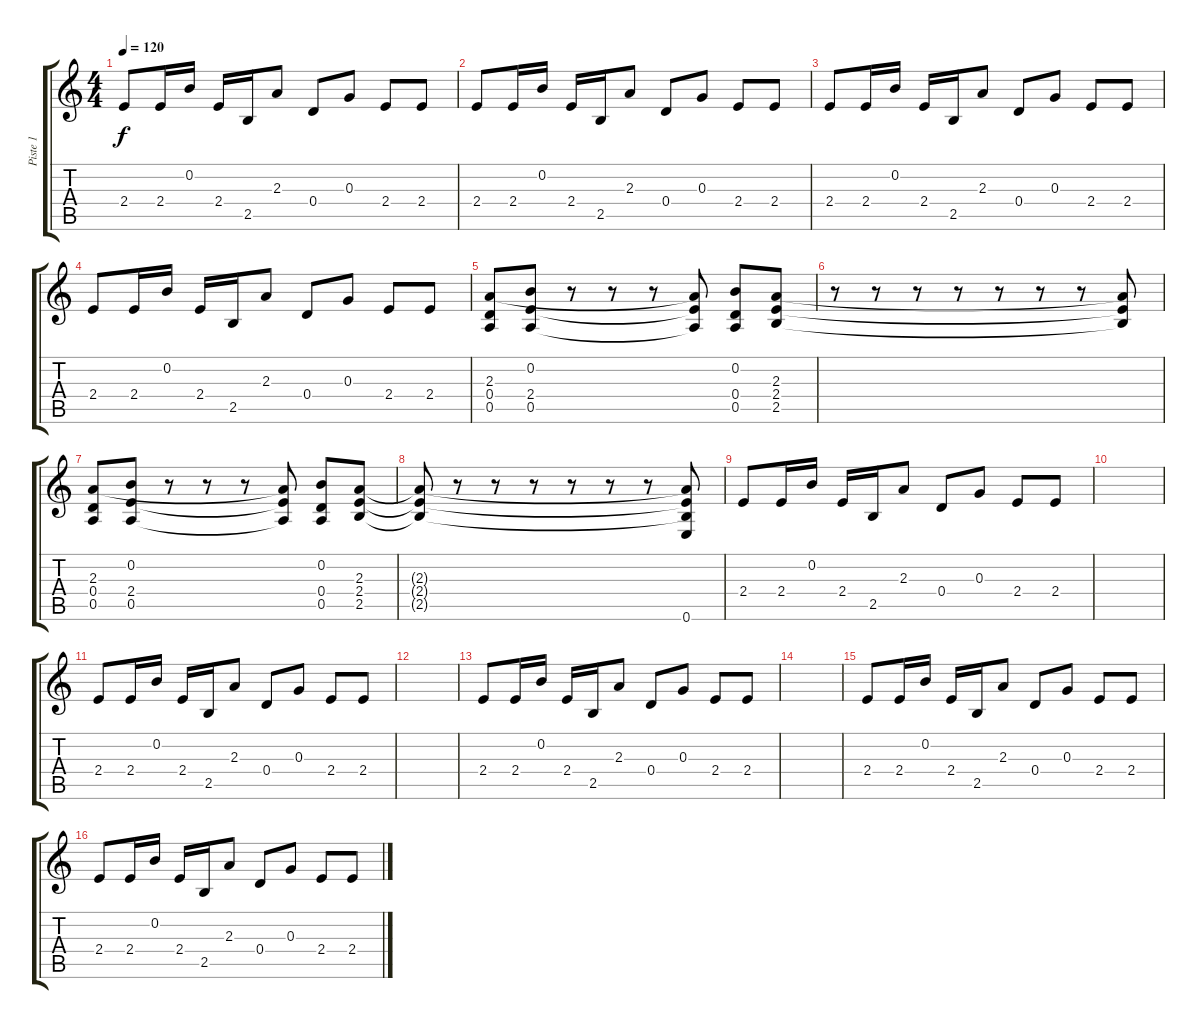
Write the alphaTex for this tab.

\track ("Piste 1" "Piste 1") {instrument distortionguitar}
\staff {score tabs}
\tuning (E4 B3 G3 D3 A2 E2) {hide}
\ts (4 4)
\tempo 120
\clef g2
\ks c
2.4.8{dy f} 2.4.16 0.2.16 2.4.16 2.5.16 2.3.8 0.4.8 0.3.8 2.4.8 2.4.8 |
2.4.8 2.4.16 0.2.16 2.4.16 2.5.16 2.3.8 0.4.8 0.3.8 2.4.8 2.4.8 |
2.4.8 2.4.16 0.2.16 2.4.16 2.5.16 2.3.8 0.4.8 0.3.8 2.4.8 2.4.8 |
2.4.8 2.4.16 0.2.16 2.4.16 2.5.16 2.3.8 0.4.8 0.3.8 2.4.8 2.4.8 |
(2.3 0.4 0.5).8 (0.2 2.4 0.5).8 r.8 r.8 r.8 (2.3{t} 2.4{t} 0.5{t}).8 (0.2 0.4 0.5).8 (2.3 2.4 2.5).8 |
r.8 r.8 r.8 r.8 r.8 r.8 r.8 (2.3{t} 2.4{t} 2.5{t}).8 |
(2.3 0.4 0.5).8 (0.2 2.4 0.5).8 r.8 r.8 r.8 (2.3{t} 2.4{t} 0.5{t}).8 (0.2 0.4 0.5).8 (2.3 2.4 2.5).8 |
(2.3{t} 2.4{t} 2.5{t}).8 r.8 r.8 r.8 r.8 r.8 r.8 (2.3{t} 2.4{t} 2.5{t} 0.6).8 |
2.4.8 2.4.16 0.2.16 2.4.16 2.5.16 2.3.8 0.4.8 0.3.8 2.4.8 2.4.8 |
|
2.4.8 2.4.16 0.2.16 2.4.16 2.5.16 2.3.8 0.4.8 0.3.8 2.4.8 2.4.8 |
|
2.4.8 2.4.16 0.2.16 2.4.16 2.5.16 2.3.8 0.4.8 0.3.8 2.4.8 2.4.8 |
|
2.4.8 2.4.16 0.2.16 2.4.16 2.5.16 2.3.8 0.4.8 0.3.8 2.4.8 2.4.8 |
2.4.8 2.4.16 0.2.16 2.4.16 2.5.16 2.3.8 0.4.8 0.3.8 2.4.8 2.4.8
